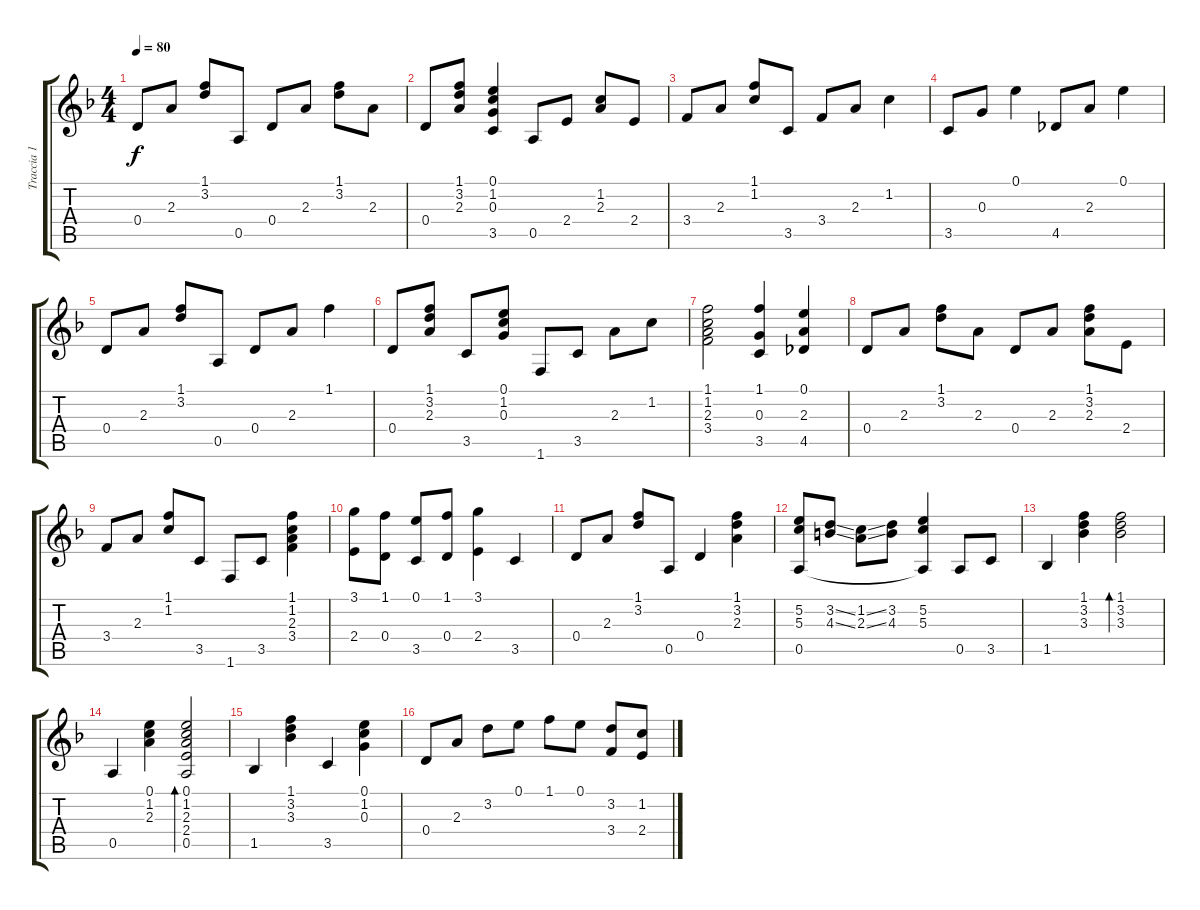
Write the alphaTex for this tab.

\track ("Traccia 1" "Traccia 1") {instrument acousticguitarnylon}
\staff {score tabs}
\tuning (E4 B3 G3 D3 A2 E2) {hide}
\ts (4 4)
\tempo 80
\clef g2
\ks f
0.4.8{dy f} 2.3.8 (1.1 3.2).8 0.5.8 0.4.8 2.3.8 (1.1 3.2).8 2.3.8 |
0.4.8 (1.1 3.2 2.3).8 (0.1 1.2 0.3 3.5).4 0.5.8 2.4.8 (1.2 2.3).8 2.4.8 |
3.4.8 2.3.8 (1.1 1.2).8 3.5.8 3.4.8 2.3.8 1.2.4 |
3.5.8 0.3.8 0.1.4 4.5.8 2.3.8 0.1.4 |
0.4.8 2.3.8 (1.1 3.2).8 0.5.8 0.4.8 2.3.8 1.1.4 |
0.4.8 (1.1 3.2 2.3).8 3.5.8 (0.1 1.2 0.3).8 1.6.8 3.5.8 2.3.8 1.2.8 |
(1.1 1.2 2.3 3.4).2 (1.1 0.3 3.5).4 (0.1 2.3 4.5).4 |
0.4.8 2.3.8 (1.1 3.2).8 2.3.8 0.4.8 2.3.8 (1.1 3.2 2.3).8 2.4.8 |
3.4.8 2.3.8 (1.1 1.2).8 3.5.8 1.6.8 3.5.8 (1.1 1.2 2.3 3.4).4 |
(3.1 2.4).8 (1.1 0.4).8 (0.1 3.5).8 (1.1 0.4).8 (3.1 2.4).4 3.5.4 |
0.4.8 2.3.8 (1.1 3.2).8 0.5.8 0.4.4 (1.1 3.2 2.3).4 |
(5.2 5.3 0.5).8 (3.2{ss} 4.3{ss}).8 (1.2{ss} 2.3{ss}).8 (3.2 4.3).8 (5.2 5.3 0.5{t}).4 0.5.8 3.5.8 |
1.5.4 (1.1 3.2 3.3).4 (1.1 3.2 3.3).2{bd 120} |
0.5.4 (0.1 1.2 2.3).4 (0.1 1.2 2.3 2.4 0.5).2{bd 120} |
1.5.4 (1.1 3.2 3.3).4 3.5.4 (0.1 1.2 0.3).4 |
0.4.8 2.3.8 3.2.8 0.1.8 1.1.8 0.1.8 (3.2 3.4).8 (1.2 2.4).8
